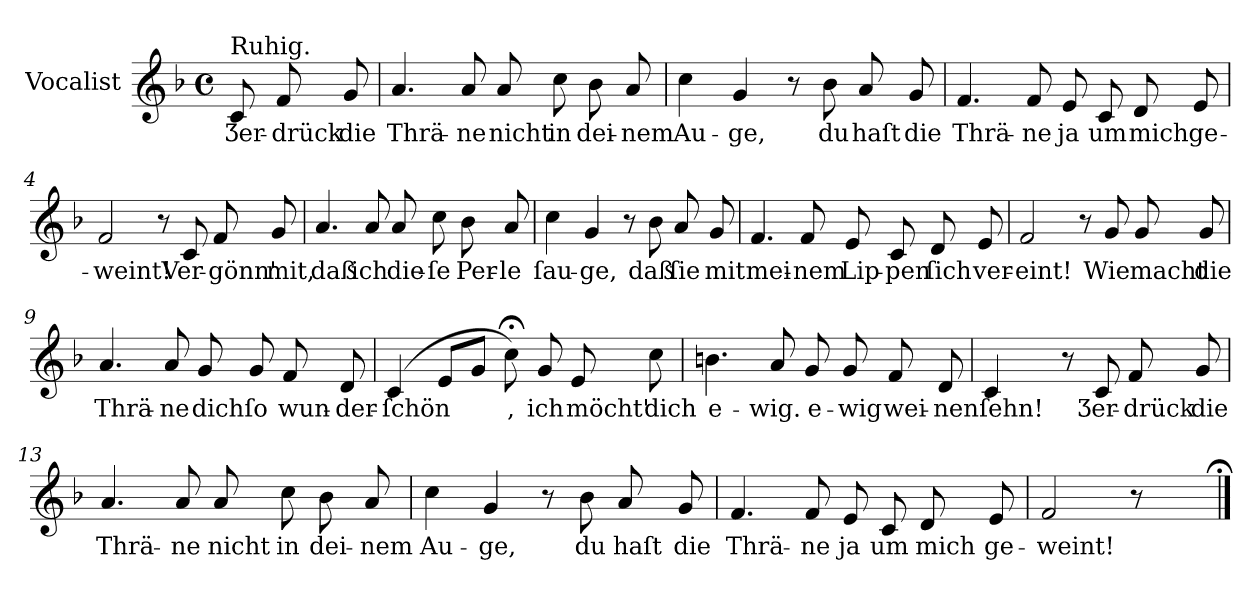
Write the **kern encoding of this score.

**kern	**text
*part1	*part1
*staff1	*staff1
*I"Vocalist	*
*clefG2	*
*k[b-]	*
*F:	*
*M4/4	*
*met(c)	*
=	=
!LO:TX:a:t=Ruhig.	!
8c	Ʒer-
8f	-drück
8g	die
=1	=1
4.a	Thrä-
8a	-ne
8a	nicht
8cc	in
8b-	dei-
8a	-nem
=2	=2
4cc	Au-
4g	-ge,
8r	.
8b-	du
8a	haſt
8g	die
=3	=3
4.f	Thrä-
8f	-ne
8e	ja
8c	um
8d	mich
8e	ge-
=4	=4
2f	-weint!
8r	.
8c	Ver-
8f	-gönn'
8g	mit,
=5	=5
4.a	daß
8a	ich
8a	die-
8cc	-ſe
8b-	Per-
8a	-le
=6	=6
4cc	ſau-
4g	-ge,
8r	.
8b-	daß
8a	ſie
8g	mit
=7	=7
4.f	mei-
8f	-nem
8e	Lip-
8c	-pen
8d	ſich
8e	ver-
=8	=8
2f	-eint!
8r	.
8g	Wie
8g	macht
8g	die
=9	=9
4.a	Thrä-
8a	-ne
8g	dich
8g	ſo
8f	wun-
8d	-der-
=10	=10
(<4c	-ſchön
8eL	.
8gJ	.
8cc;<)	,
8g	ich
8e	möcht'
8cc	dich
=11	=11
4.bn	e-
8a	-wig.
8g	e-
8g	-wig
8f	wei-
8d	-nen
=12	=12
!LO:N:vis=4	!
2c	ſehn!
8r	.
8c	Ʒer-
8f	-drück
8g	die
=13	=13
4.a	Thrä-
8a	-ne
8a	nicht
8cc	in
8b-	dei-
8a	-nem
=14	=14
4cc	Au-
4g	-ge,
8r	.
8b-	du
8a	haſt
8g	die
=15	=15
4.f	Thrä-
8f	-ne
8e	ja
8c	um
8d	mich
8e	ge-
=16	=16
2f	-weint!
8r	.
==;	==;
*-	*-
